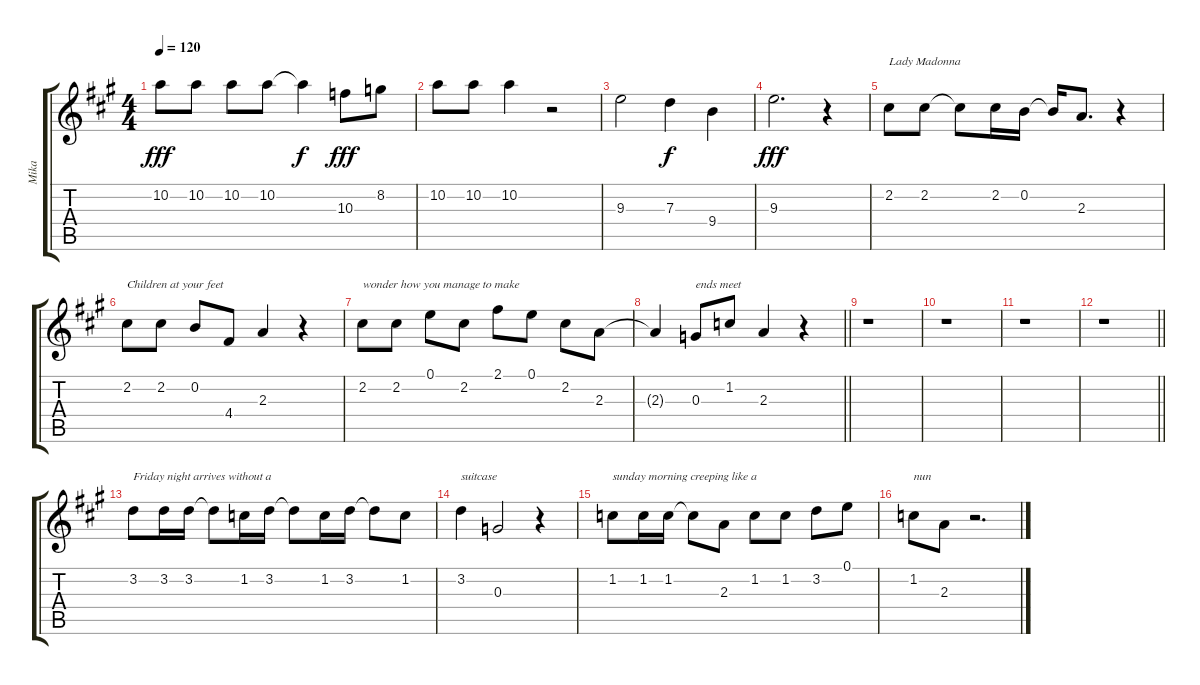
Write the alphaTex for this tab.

\track ("Mika" "Mika") {instrument electricguitarjazz}
\staff {score tabs}
\tuning (E4 B3 G3 D3 A2 E2) {hide}
\ts (4 4)
\tempo 120
\clef g2
\ks a
10.2.8{dy fff} 10.2.8 10.2.8 10.2.8 10.2{t}.4{dy f} 10.3.8{dy fff} 8.2.8 |
10.2.8 10.2.8 10.2.4 r.2 |
9.3.2 7.3.4{dy f} 9.4.4 |
9.3.2{d dy fff} r.4 |
2.2.8{txt "Lady Madonna"} 2.2.8 2.2{t}.8 2.2.16 0.2.16 0.2{t}.16 2.3.8{d} r.4 |
2.2.8{txt "Children at your feet"} 2.2.8 0.2.8 4.4.8 2.3.4 r.4 |
2.2.8{txt "wonder how you manage to make"} 2.2.8 0.1.8 2.2.8 2.1.8 0.1.8 2.2.8 2.3.8 |
\barLineRight lightlight
2.3{t}.4 0.3.8{txt "ends meet"} 1.2.8 2.3.4 r.4 |
r.1 |
r.1 |
r.1 |
\barLineRight lightlight
r.1 |
3.2.8{txt "Friday night arrives without a "} 3.2.16 3.2.16 3.2{t}.8 1.2.16 3.2.16 3.2{t}.8 1.2.16 3.2.16 3.2{t}.8 1.2.8 |
3.2.4{txt "suitcase"} 0.3.2 r.4 |
1.2.8{txt "sunday morning creeping like a "} 1.2.16 1.2.16 1.2{t}.8 2.3.8 1.2.8 1.2.8 3.2.8 0.1.8 |
1.2.8{txt "nun"} 2.3.8 r.2{d}
